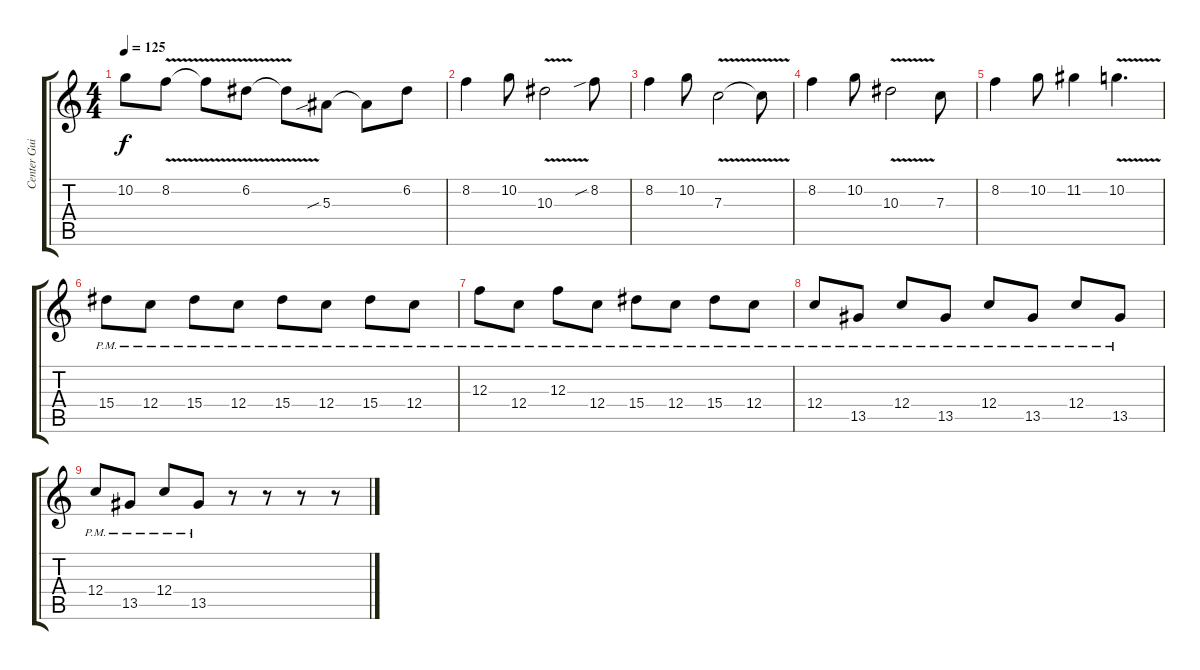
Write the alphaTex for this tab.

\track ("Center Guitar 1" "Center Gui") {instrument distortionguitar}
\staff {score tabs}
\tuning (D4 A3 F3 C3 G2 C2) {hide}
\ts (4 4)
\tempo 125
\clef g2
\ks c
10.2{t}.8{dy f} 8.2{v}.8 8.2{t}.8 6.2{v}.8 6.2{t}.8 5.3{sib}.8 5.3{t}.8 6.2.8 |
8.2.4 10.2.8 10.3{v}.2 8.2{sib}.8 |
8.2.4 10.2.8 7.3{v}.2 7.3{t}.8 |
8.2.4 10.2.8 10.3{v}.2 7.3.8 |
8.2.4 10.2.8 11.2.4 10.2{v}.4{d} |
15.4{pm}.8{instrument overdrivenguitar} 12.4{pm}.8 15.4{pm}.8 12.4{pm}.8 15.4{pm}.8 12.4{pm}.8 15.4{pm}.8 12.4{pm}.8 |
12.3{pm}.8 12.4{pm}.8 12.3{pm}.8 12.4{pm}.8 15.4{pm}.8 12.4{pm}.8 15.4{pm}.8 12.4{pm}.8 |
12.4{pm}.8 13.5{pm}.8 12.4{pm}.8 13.5{pm}.8 12.4{pm}.8 13.5{pm}.8 12.4{pm}.8 13.5{pm}.8 |
12.4{pm}.8 13.5{pm}.8 12.4{pm}.8 13.5{pm}.8 r.8 r.8 r.8 r.8
